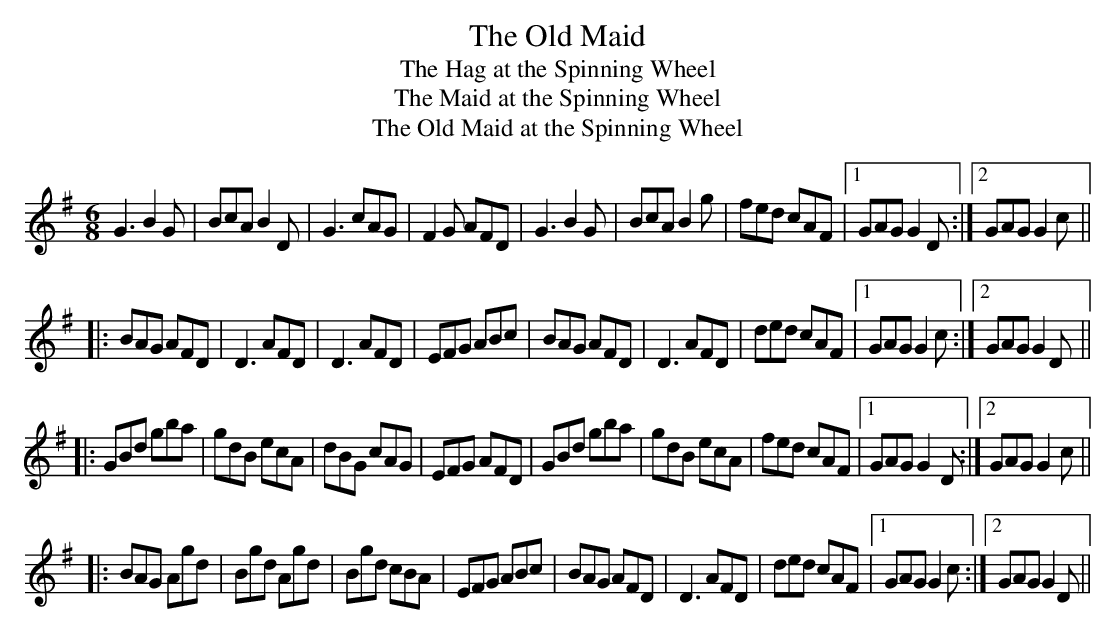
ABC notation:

X:1
T:Old Maid, The
T:Hag at the Spinning Wheel, The
T:Maid at the Spinning Wheel, The
T:Old Maid at the Spinning Wheel, The
M:6/8
K:G
G3 B2G|BcA B2D|G3 cAG|F2G AFD|G3 B2G|BcA B2g|fed cAF|1 GAG G2D:|2 GAG G2c||
|:BAG AFD|D3 AFD|D3 AFD|EFG ABc|BAG AFD|D3 AFD|ded cAF|1 GAG G2c:|2 GAG G2D||
|:GBd gba|gdB ecA|dBG cAG|EFG AFD|GBd gba|gdB ecA|fed cAF|1 GAG G2D:|2 GAG G2c||
|:BAG Agd|Bgd Agd|Bgd cBA|EFG ABc|BAG AFD|D3 AFD|ded cAF|1 GAG G2c:|2 GAG G2D||
